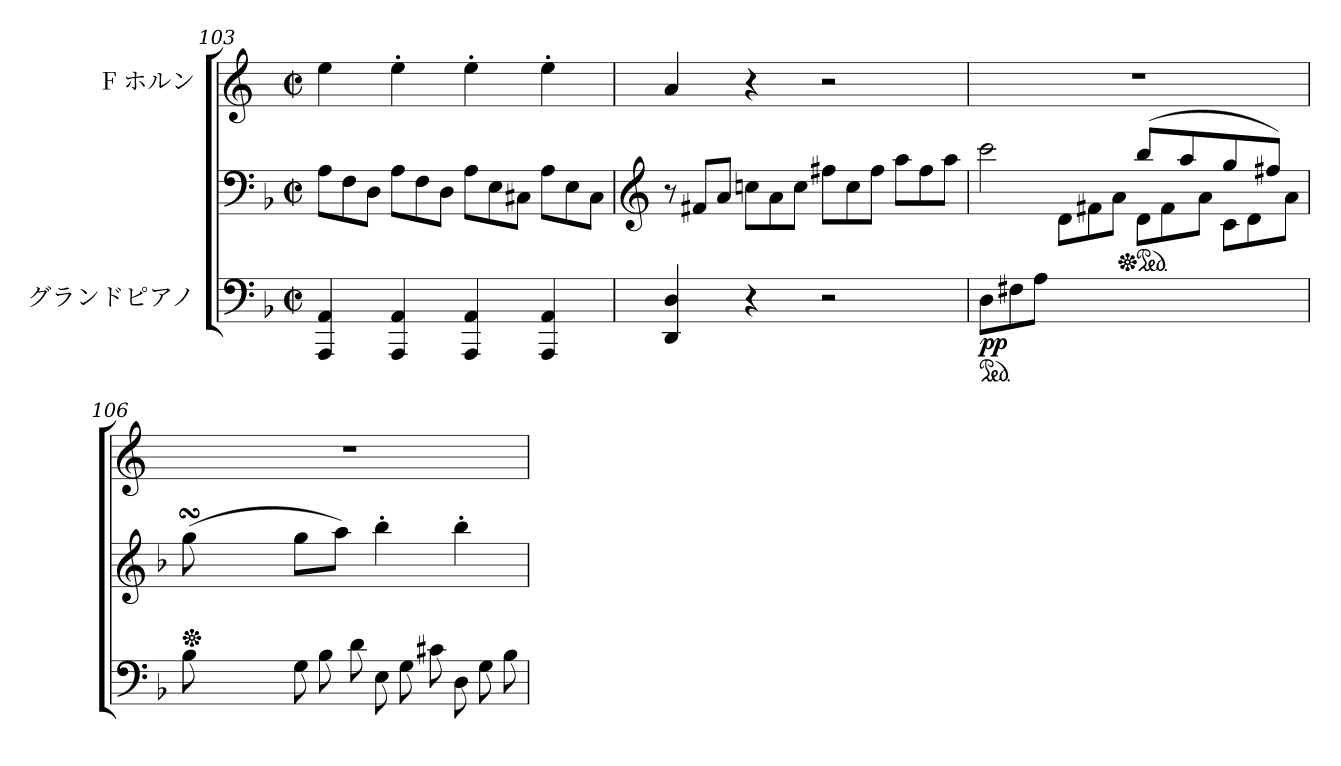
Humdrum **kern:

**kern	**kern	**dynam	**kern
*part2	*part2	*part2	*part1
*staff3	*staff2	*staff2/3	*staff1
*I"グランドピアノ	*	*	*I"F ホルン
*clefF4	*clefF4	*	*clefG2
*	*	*	*ITrd4c7
*k[b-]	*k[b-]	*	*k[b-]
*M2/2	*M2/2	*	*M2/2
*met(c|)	*met(c|)	*	*met(c|)
*	*Xtuplet	*	*
=103	=103	=103	=103
4AAA/ 4AA/	12A\L	.	4a\
.	12F\	.	.
.	12D\J	.	.
4AAA/ 4AA/	12A\L	.	4a'\
.	12F\	.	.
.	12D\J	.	.
4AAA/ 4AA/	12A\L	.	4a'\
.	12E\	.	.
.	12C#X\J	.	.
4AAA/ 4AA/	12A\L	.	4a'\
.	12E\	.	.
.	12C#\J	.	.
=104	=104	=104	=104
*	*clefG2	*	*
4DD/ 4D/	12r	.	4d/
.	12f#X/L	.	.
.	12a/J	.	.
4r	12ccn\L	.	4r
.	12a\	.	.
.	12cc\J	.	.
2r	12ff#X\L	.	2r
.	12cc\	.	.
.	12ff#\J	.	.
.	12aa\L	.	.
.	12ff#\	.	.
.	12aa\J	.	.
!!LO:PB:g=z
=105	=105	=105	=105
*ped	*	*	*
*Xtuplet	*	*	*
*	*^	*	*
!	!	!	!LO:DY:b=2	!
!	!	!	!LO:DY:n=1:b	!
12D\L	2ccc\	4ryy	p p	1r
12F#X\	.	.	.	.
12A\J	.	.	.	.
2.ryy	.	12d\L	.	.
.	.	12f#X\	.	.
.	.	12a\J	.	.
*	*Xped	*	*	*
*	*ped	*	*	*
.	(>8bb-/L	12d\L	.	.
.	.	12f#\	.	.
.	8aa/	.	.	.
.	.	12a\J	.	.
.	8gg/	12c\L	.	.
.	.	12d\	.	.
.	8ff#X/J)	.	.	.
.	.	12a\J	.	.
=106	=106	=106	=106	=106
*	*Xped	*	*	*
12B-\L	(>8ggsSSS\	12ryy	.	1r
6ryy	.	12d\	.	.
.	24aa!\LLyy	.	.	.
.	24gg!\yy	12g\J	.	.
.	24ff#X!\JJyy	.	.	.
12G\L	8gg\L	2.ryy	.	.
12B-\	.	.	.	.
.	8aa\J)	.	.	.
12d\J	.	.	.	.
12E\L	4bb-'\	.	.	.
12G\	.	.	.	.
12c#X\J	.	.	.	.
12D\L	4bb-'\	.	.	.
12G\	.	.	.	.
12B-\J	.	.	.	.
*	*v	*v	*	*
=	=	=	=
*-	*-	*-	*-
